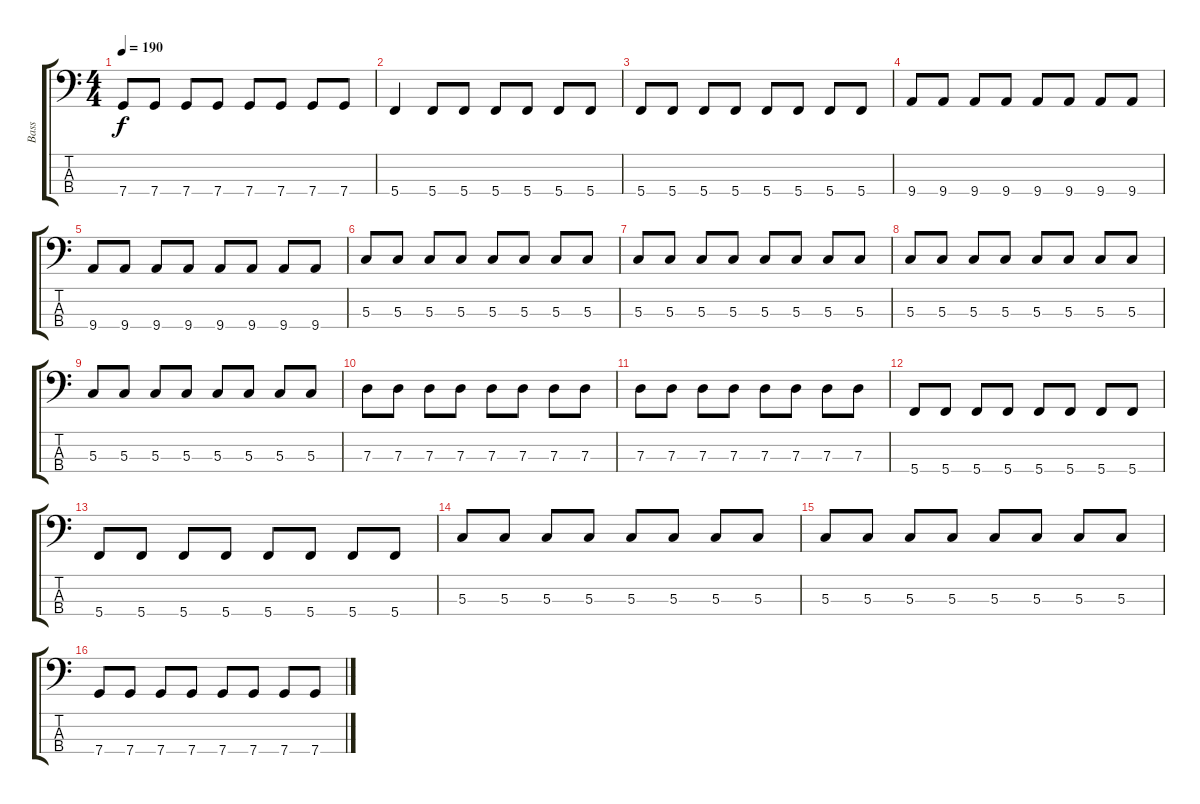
\track ("Bass" "Bass") {instrument electricbassfinger}
\staff {score tabs}
\tuning (F2 C2 G1 C1) {hide}
\ts (4 4)
\tempo 190
\clef f4
\ks c
7.4.8{dy f} 7.4.8 7.4.8 7.4.8 7.4.8 7.4.8 7.4.8 7.4.8 |
5.4.4 5.4.8 5.4.8 5.4.8 5.4.8 5.4.8 5.4.8 |
5.4.8 5.4.8 5.4.8 5.4.8 5.4.8 5.4.8 5.4.8 5.4.8 |
9.4.8 9.4.8 9.4.8 9.4.8 9.4.8 9.4.8 9.4.8 9.4.8 |
9.4.8 9.4.8 9.4.8 9.4.8 9.4.8 9.4.8 9.4.8 9.4.8 |
5.3.8 5.3.8 5.3.8 5.3.8 5.3.8 5.3.8 5.3.8 5.3.8 |
5.3.8 5.3.8 5.3.8 5.3.8 5.3.8 5.3.8 5.3.8 5.3.8 |
5.3.8 5.3.8 5.3.8 5.3.8 5.3.8 5.3.8 5.3.8 5.3.8 |
5.3.8 5.3.8 5.3.8 5.3.8 5.3.8 5.3.8 5.3.8 5.3.8 |
7.3.8 7.3.8 7.3.8 7.3.8 7.3.8 7.3.8 7.3.8 7.3.8 |
7.3.8 7.3.8 7.3.8 7.3.8 7.3.8 7.3.8 7.3.8 7.3.8 |
5.4.8 5.4.8 5.4.8 5.4.8 5.4.8 5.4.8 5.4.8 5.4.8 |
5.4.8 5.4.8 5.4.8 5.4.8 5.4.8 5.4.8 5.4.8 5.4.8 |
5.3.8 5.3.8 5.3.8 5.3.8 5.3.8 5.3.8 5.3.8 5.3.8 |
5.3.8 5.3.8 5.3.8 5.3.8 5.3.8 5.3.8 5.3.8 5.3.8 |
7.4.8 7.4.8 7.4.8 7.4.8 7.4.8 7.4.8 7.4.8 7.4.8
